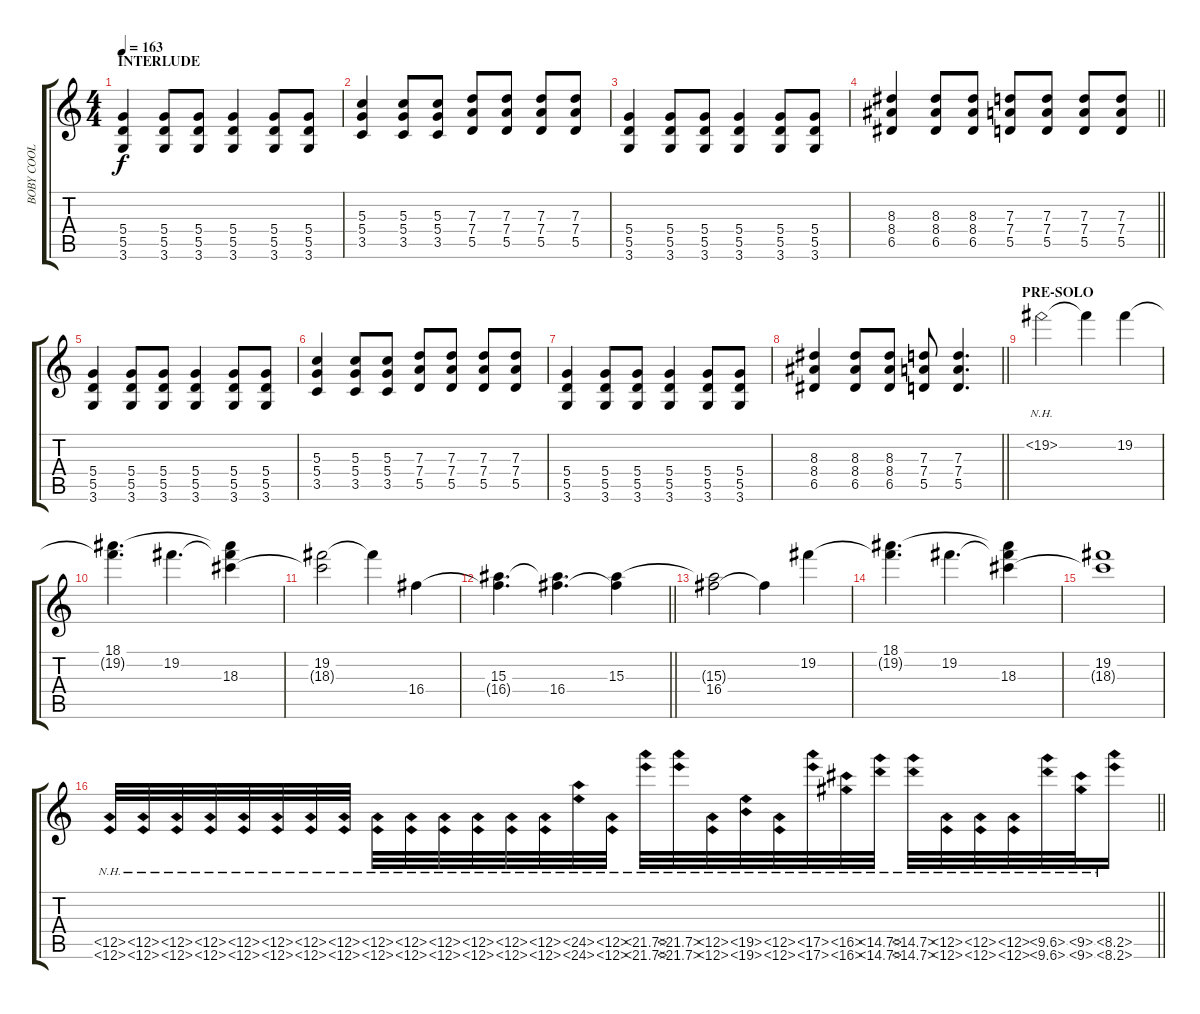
\track ("BOBY COOL (1st-overdrive)" "BOBY COOL ") {instrument overdrivenguitar}
\staff {score tabs}
\tuning (E4 B3 G3 D3 A2 E2) {hide}
\ts (4 4)
\section ("" "INTERLUDE")
\tempo 163
\clef g2
\ks c
(5.4 5.5 3.6).4{dy f} (5.4 5.5 3.6).8 (5.4 5.5 3.6).8 (5.4 5.5 3.6).4 (5.4 5.5 3.6).8 (5.4 5.5 3.6).8 |
(5.3 5.4 3.5).4 (5.3 5.4 3.5).8 (5.3 5.4 3.5).8 (7.3 7.4 5.5).8 (7.3 7.4 5.5).8 (7.3 7.4 5.5).8 (7.3 7.4 5.5).8 |
(5.4 5.5 3.6).4 (5.4 5.5 3.6).8 (5.4 5.5 3.6).8 (5.4 5.5 3.6).4 (5.4 5.5 3.6).8 (5.4 5.5 3.6).8 |
\barLineRight lightlight
(8.3 8.4 6.5).4 (8.3 8.4 6.5).8 (8.3 8.4 6.5).8 (7.3 7.4 5.5).8 (7.3 7.4 5.5).8 (7.3 7.4 5.5).8 (7.3 7.4 5.5).8 |
(5.4 5.5 3.6).4 (5.4 5.5 3.6).8 (5.4 5.5 3.6).8 (5.4 5.5 3.6).4 (5.4 5.5 3.6).8 (5.4 5.5 3.6).8 |
(5.3 5.4 3.5).4 (5.3 5.4 3.5).8 (5.3 5.4 3.5).8 (7.3 7.4 5.5).8 (7.3 7.4 5.5).8 (7.3 7.4 5.5).8 (7.3 7.4 5.5).8 |
(5.4 5.5 3.6).4 (5.4 5.5 3.6).8 (5.4 5.5 3.6).8 (5.4 5.5 3.6).4 (5.4 5.5 3.6).8 (5.4 5.5 3.6).8 |
\barLineRight lightlight
(8.3 8.4 6.5).4 (8.3 8.4 6.5).8 (8.3 8.4 6.5).8 (7.3 7.4 5.5).8 (7.3 7.4 5.5).4{d} |
\section ("" "PRE-SOLO")
19.2{nh}.2 19.2{t}.4 19.2.4 |
(18.1 19.2{t}).4{d} 19.2.4{d} (18.1{t} 19.2{t} 18.3).4 |
(19.2 18.3{t}).2 19.2{t}.4 16.4.4 |
\barLineRight lightlight
(15.3 16.4{t}).4{d} (15.3{t} 16.4).4{d} (15.3 16.4{t}).4 |
(15.3{t} 16.4).2 16.4{t}.4 19.2.4 |
(18.1 19.2{t}).4{d} 19.2.4{d} (18.1{t} 19.2{t} 18.3).4 |
(19.2 18.3{t}).1 |
\barLineRight lightlight
(30.5{nh} 30.6{nh}).32 (30.5{nh} 30.6{nh}).32 (30.5{nh} 30.6{nh}).32 (29.5{nh} 29.6{nh}).32 (29.5{nh} 29.6{nh}).32 (29.5{nh} 29.6{nh}).32 (28.5{nh} 28.6{nh}).32 (28.5{nh} 28.6{nh}).32 (27.5{nh} 27.6{nh}).32 (27.5{nh} 27.6{nh}).32 (26.5{nh} 26.6{nh}).32 (26.5{nh} 26.6{nh}).32 (25.5{nh} 25.6{nh}).32 (25.5{nh} 25.6{nh}).32 (24.5{nh} 24.6{nh}).32 (23.5{nh} 23.6{nh}).32 (22.5{nh} 22.6{nh}).32 (21.5{nh} 21.6{nh}).32 (20.5{nh} 20.6{nh}).32 (19.5{nh} 19.6{nh}).32 (18.5{nh} 18.6{nh}).32 (17.5{nh} 17.6{nh}).32 (16.5{nh} 16.6{nh}).32 (15.5{nh} 15.6{nh}).32 (14.5{nh} 14.6{nh}).32 (13.5{nh} 13.6{nh}).32 (12.5{nh} 12.6{nh}).32 (11.5{nh} 11.6{nh}).32 (10.5{nh} 10.6{nh}).32 (9.5{nh} 9.6{nh}).32 (8.5{nh} 8.6{nh}).16
